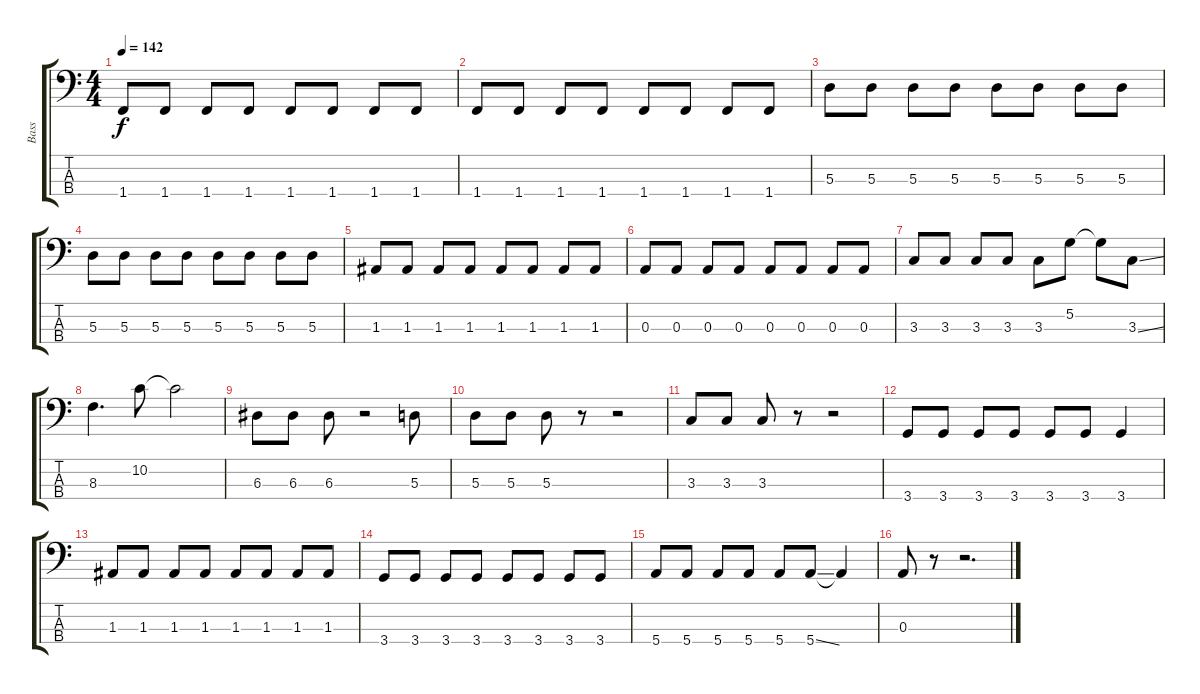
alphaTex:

\track ("Bass" "Bass") {instrument electricbasspick}
\staff {score tabs}
\tuning (G2 D2 A1 E1) {hide}
\ts (4 4)
\tempo 142
\clef f4
\ks c
1.4.8{dy f} 1.4.8 1.4.8 1.4.8 1.4.8 1.4.8 1.4.8 1.4.8 |
1.4.8 1.4.8 1.4.8 1.4.8 1.4.8 1.4.8 1.4.8 1.4.8 |
5.3.8 5.3.8 5.3.8 5.3.8 5.3.8 5.3.8 5.3.8 5.3.8 |
5.3.8 5.3.8 5.3.8 5.3.8 5.3.8 5.3.8 5.3.8 5.3.8 |
1.3.8 1.3.8 1.3.8 1.3.8 1.3.8 1.3.8 1.3.8 1.3.8 |
0.3.8 0.3.8 0.3.8 0.3.8 0.3.8 0.3.8 0.3.8 0.3.8 |
3.3.8 3.3.8 3.3.8 3.3.8 3.3.8 5.2.8 5.2{t}.8 3.3{ss}.8 |
8.3.4{d} 10.2.8 10.2{t}.2 |
6.3.8 6.3.8 6.3.8 r.2 5.3.8 |
5.3.8 5.3.8 5.3.8 r.8 r.2 |
3.3.8 3.3.8 3.3.8 r.8 r.2 |
3.4.8 3.4.8 3.4.8 3.4.8 3.4.8 3.4.8 3.4.4 |
1.3.8 1.3.8 1.3.8 1.3.8 1.3.8 1.3.8 1.3.8 1.3.8 |
3.4.8 3.4.8 3.4.8 3.4.8 3.4.8 3.4.8 3.4.8 3.4.8 |
5.4.8 5.4.8 5.4.8 5.4.8 5.4.8 5.4{ss}.8 5.4{t}.4 |
0.3.8 r.8 r.2{d}
